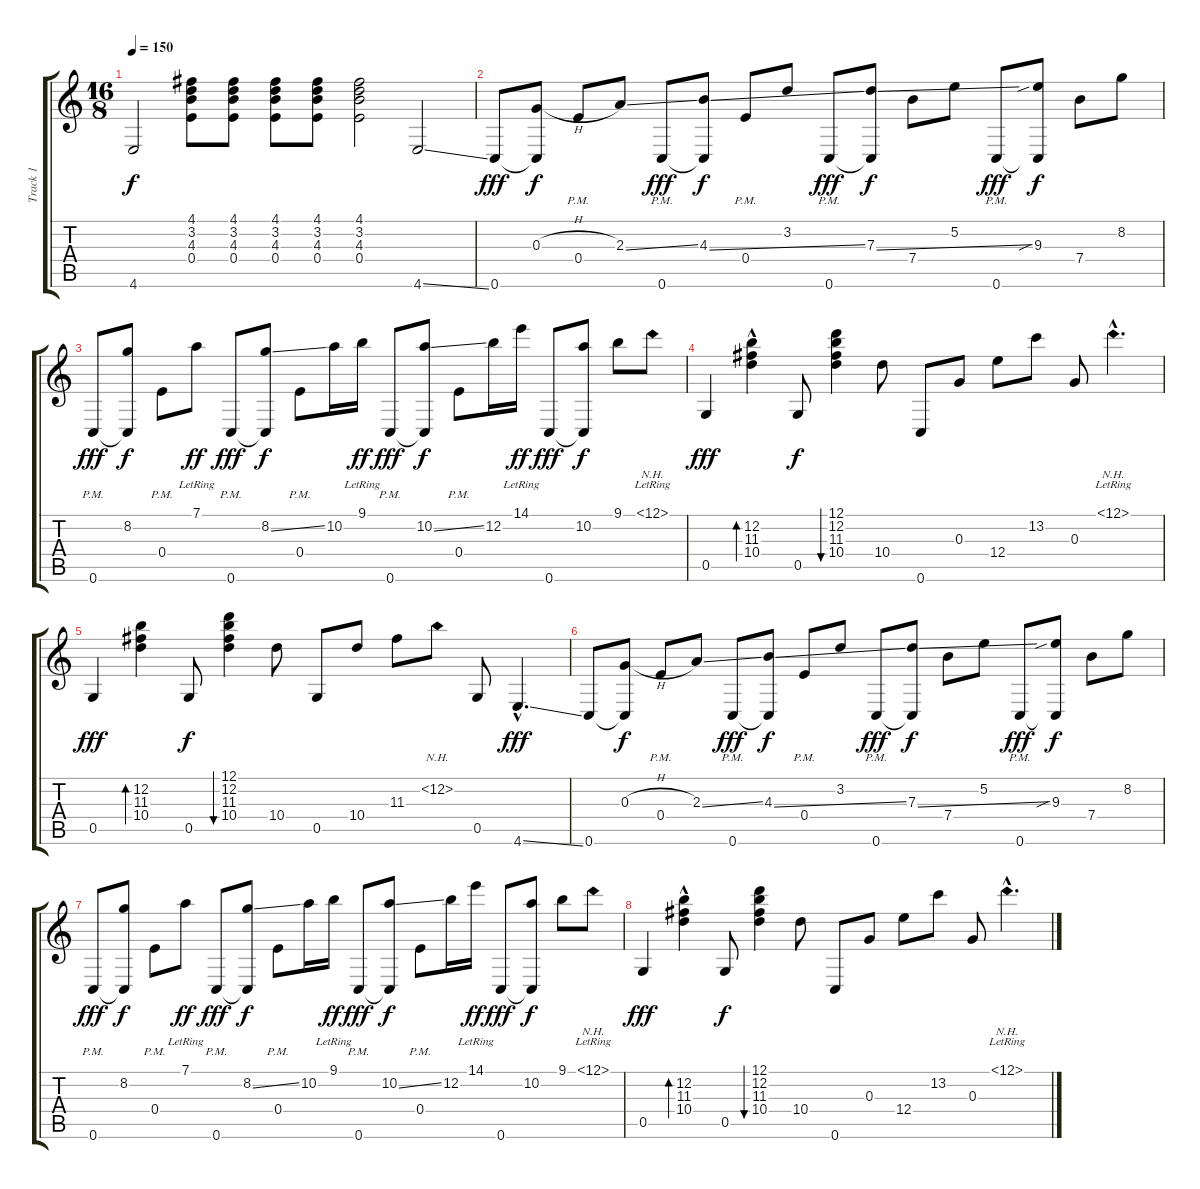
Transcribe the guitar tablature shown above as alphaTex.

\track ("Track 1" "Track 1") {instrument acousticguitarsteel}
\staff {score tabs}
\tuning (D4 B3 G3 E3 G2 C2) {hide}
\ts (16 8)
\tempo 150
\clef g2
\ks c
4.6.2{dy f} (4.1 3.2 4.3 0.4).8 (4.1 3.2 4.3 0.4).8 (4.1 3.2 4.3 0.4).8 (4.1 3.2 4.3 0.4).8 (4.1 3.2 4.3 0.4).2 4.6{ss}.2 |
0.6.8{dy fff} (0.3{h} 0.6{t}).8{dy f} 0.4{pm}.8 2.3{ss}.8 0.6{pm}.8{dy fff} (4.3{ss} 0.6{t}).8{dy f} 0.4{pm}.8 3.2.8 0.6{pm}.8{dy fff} (7.3{ss} 0.6{t}).8{dy f} 7.4.8 5.2.8 0.6{pm}.8{dy fff} (9.3{sib} 0.6{t}).8{dy f} 7.4.8 8.2.8 |
0.6{pm}.8{dy fff} (8.2 0.6{t}).8{dy f} 0.4{pm}.8 7.1{lr}.8{dy ff} 0.6{pm}.8{dy fff} (8.2{ss} 0.6{t}).8{dy f} 0.4{pm}.8 10.2.16 9.1{lr}.16{dy ff} 0.6{pm}.8{dy fff} (10.2{ss} 0.6{t}).8{dy f} 0.4{pm}.8 12.2.16 14.1{lr}.16{dy ff} 0.6.8{dy fff} (10.2 0.6{t}).8{dy f} 9.1.8 12.1{nh lr}.8 |
0.5.4{dy fff} (12.2 11.3 10.4{hac}).4{bd 480} 0.5.8{dy f} (12.1 12.2 11.3 10.4).4{bu 480} 10.4.8 0.6.8 0.3.8 12.4.8 13.2.8 0.3.8 12.1{nh hac lr}.4{d} |
0.5.4{dy fff} (12.2 11.3 10.4).4{bd 480} 0.5.8{dy f} (12.1 12.2 11.3 10.4).4{bu 480} 10.4.8 0.5.8 10.4.8 11.3.8 12.2{nh}.8 0.5.8 4.6{ss hac}.4{d dy fff} |
0.6.8 (0.3{h} 0.6{t}).8{dy f} 0.4{pm}.8 2.3{ss}.8 0.6{pm}.8{dy fff} (4.3{ss} 0.6{t}).8{dy f} 0.4{pm}.8 3.2.8 0.6{pm}.8{dy fff} (7.3{ss} 0.6{t}).8{dy f} 7.4.8 5.2.8 0.6{pm}.8{dy fff} (9.3{sib} 0.6{t}).8{dy f} 7.4.8 8.2.8 |
0.6{pm}.8{dy fff} (8.2 0.6{t}).8{dy f} 0.4{pm}.8 7.1{lr}.8{dy ff} 0.6{pm}.8{dy fff} (8.2{ss} 0.6{t}).8{dy f} 0.4{pm}.8 10.2.16 9.1{lr}.16{dy ff} 0.6{pm}.8{dy fff} (10.2{ss} 0.6{t}).8{dy f} 0.4{pm}.8 12.2.16 14.1{lr}.16{dy ff} 0.6.8{dy fff} (10.2 0.6{t}).8{dy f} 9.1.8 12.1{nh lr}.8 |
0.5.4{dy fff} (12.2 11.3 10.4{hac}).4{bd 480} 0.5.8{dy f} (12.1 12.2 11.3 10.4).4{bu 480} 10.4.8 0.6.8 0.3.8 12.4.8 13.2.8 0.3.8 12.1{nh hac lr}.4{d}
